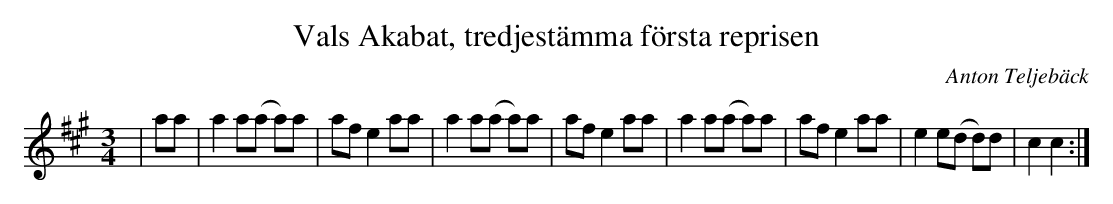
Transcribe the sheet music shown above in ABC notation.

X:1
T:Vals Akabat, tredjestämma första reprisen
C: Anton Teljebäck
M:3/4
L:1/8
K:A
|aa |a2 a(a a)a | af e2 aa | a2 a(a a)a | af e2 aa |a2 a(a a)a | af e2 aa | e2 e(d d)d | c2 c2 :|
